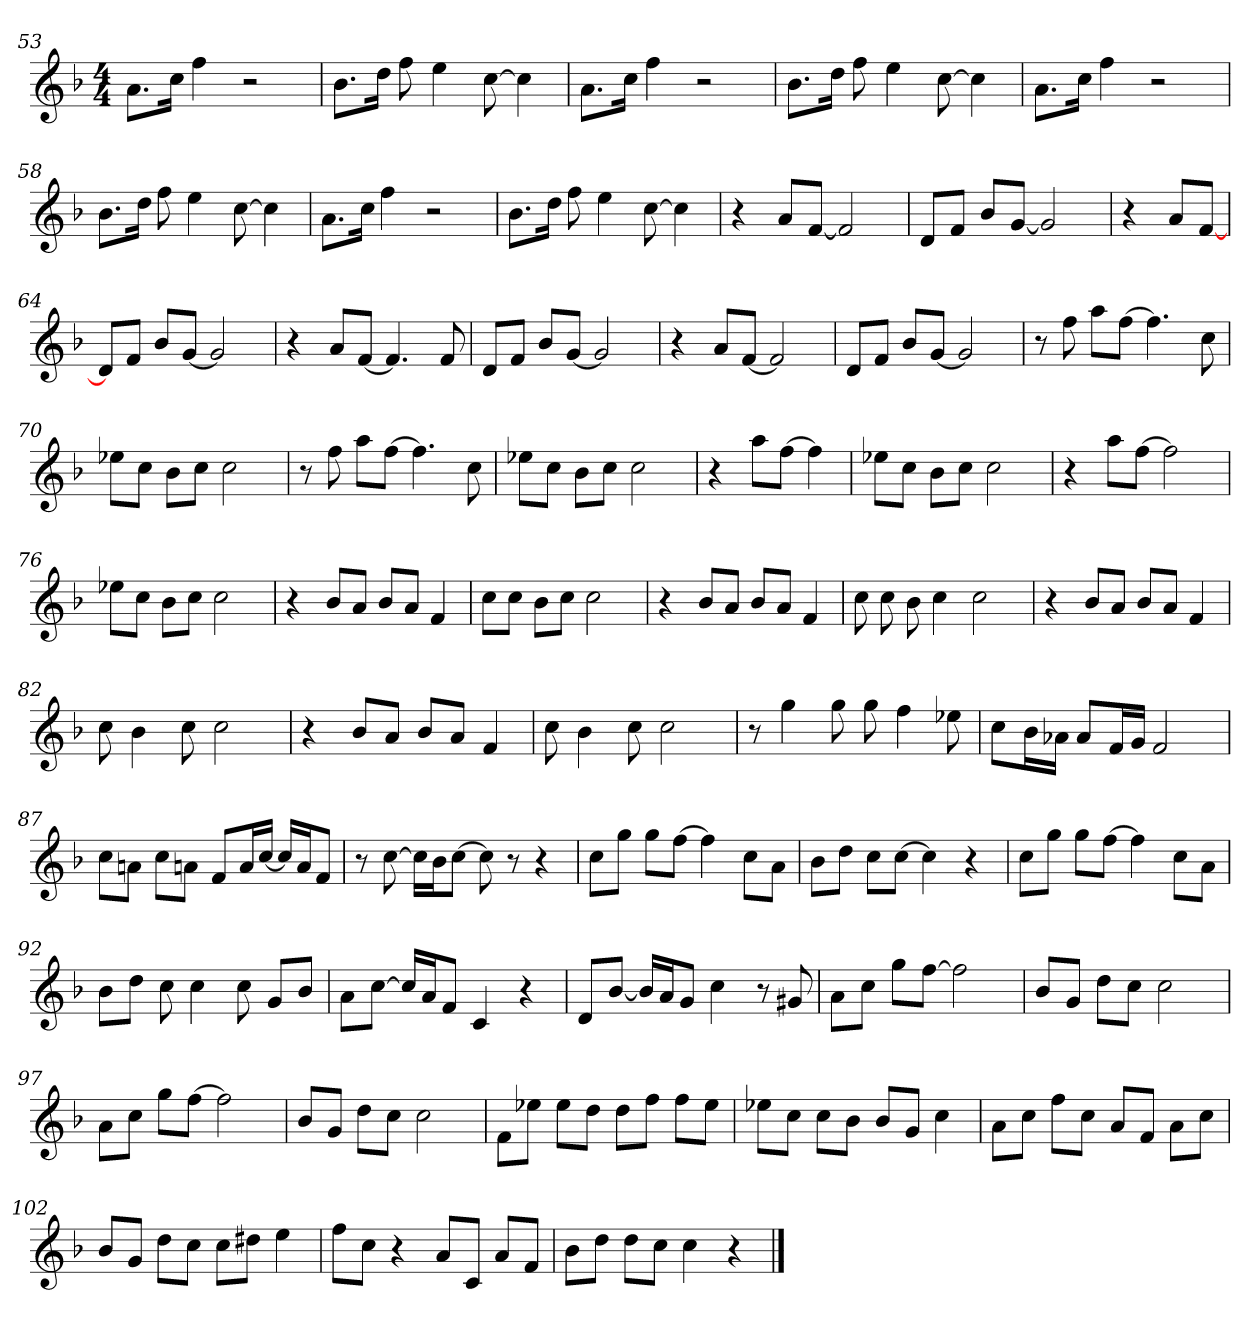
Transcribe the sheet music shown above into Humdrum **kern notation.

**kern
*part1
*staff1
*k[b-]
*M4/4
=53
8.aL
16ccJk
4ff
2r
=54
8.b-L
16ddJk
8ff
4ee
[8cc
4cc]
=55
8.aL
16ccJk
4ff
2r
=56
8.b-L
16ddJk
8ff
4ee
[8cc
4cc]
=57
8.aL
16ccJk
4ff
2r
=58
8.b-L
16ddJk
8ff
4ee
[8cc
4cc]
=59
8.aL
16ccJk
4ff
2r
=60
8.b-L
16ddJk
8ff
4ee
[8cc
4cc]
=61
4r
8aL
[8fJ
2f]
=62
8dL
8fJ
8b-L
[8gJ
2g]
=63
4r
8aL
[8fJ
=64
8dL]
8fJ
8b-L
[8gJ
2g]
=65
4r
8aL
[8fJ
4.f]
8f
=66
8dL
8fJ
8b-L
[8gJ
2g]
=67
4r
8aL
[8fJ
2f]
=68
8dL
8fJ
8b-L
[8gJ
2g]
=69
8r
8ff
8aaL
[8ffJ
4.ff]
8cc
=70
8ee-XL
8ccJ
8b-L
8ccJ
2cc
=71
8r
8ff
8aaL
[8ffJ
4.ff]
8cc
=72
8ee-XL
8ccJ
8b-L
8ccJ
2cc
=73
4r
8aaL
[8ffJ
4ff]
=74
8ee-XL
8ccJ
8b-L
8ccJ
2cc
=75
4r
8aaL
[8ffJ
2ff]
=76
8ee-XL
8ccJ
8b-L
8ccJ
2cc
=77
4r
8b-L
8aJ
8b-L
8aJ
4f
=78
8ccL
8ccJ
8b-L
8ccJ
2cc
=79
4r
8b-L
8aJ
8b-L
8aJ
4f
=80
8cc
8cc
8b-
4cc
2cc
=81
4r
8b-L
8aJ
8b-L
8aJ
4f
=82
8cc
4b-
8cc
2cc
=83
4r
8b-L
8aJ
8b-L
8aJ
4f
=84
8cc
4b-
8cc
2cc
=85
8r
4gg
8gg
8gg
4ff
8ee-X
=86
8ccL
16b-L
16a-XJJ
8a-L
16fL
16gJJ
2f
=87
8ccL
8anJ
8ccL
8anJ
8fL
16aL
[16ccJJ
16ccLL]
16aJ
8fJ
=88
8r
[8cc
16ccLL]
16b-J
[8ccJ
8cc]
8r
4r
=89
8ccL
8ggJ
8ggL
[8ffJ
4ff]
8ccL
8aJ
=90
8b-L
8ddJ
8ccL
[8ccJ
4cc]
4r
=91
8ccL
8ggJ
8ggL
[8ffJ
4ff]
8ccL
8aJ
=92
8b-L
8ddJ
8cc
4cc
8cc
8gL
8b-J
=93
8aL
[8ccJ
16ccLL]
16aJ
8fJ
4c
4r
=94
8dL
[8b-J
16b-LL]
16aJ
8gJ
4cc
8r
8g#X
=95
8aL
8ccJ
8ggL
[8ffJ
2ff]
=96
8b-L
8gJ
8ddL
8ccJ
2cc
=97
8aL
8ccJ
8ggL
[8ffJ
2ff]
=98
8b-L
8gJ
8ddL
8ccJ
2cc
=99
8fL
8ee-XJ
8ee-L
8ddJ
8ddL
8ffJ
8ffL
8ee-J
=100
8ee-XL
8ccJ
8ccL
8b-J
8b-L
8gJ
4cc
=101
8aL
8ccJ
8ffL
8ccJ
8aL
8fJ
8aL
8ccJ
=102
8b-L
8gJ
8ddL
8ccJ
8ccL
8dd#XJ
4ee
=103
8ffL
8ccJ
4r
8aL
8cJ
8aL
8fJ
=104
8b-L
8ddJ
8ddL
8ccJ
4cc
4r
==
*-
